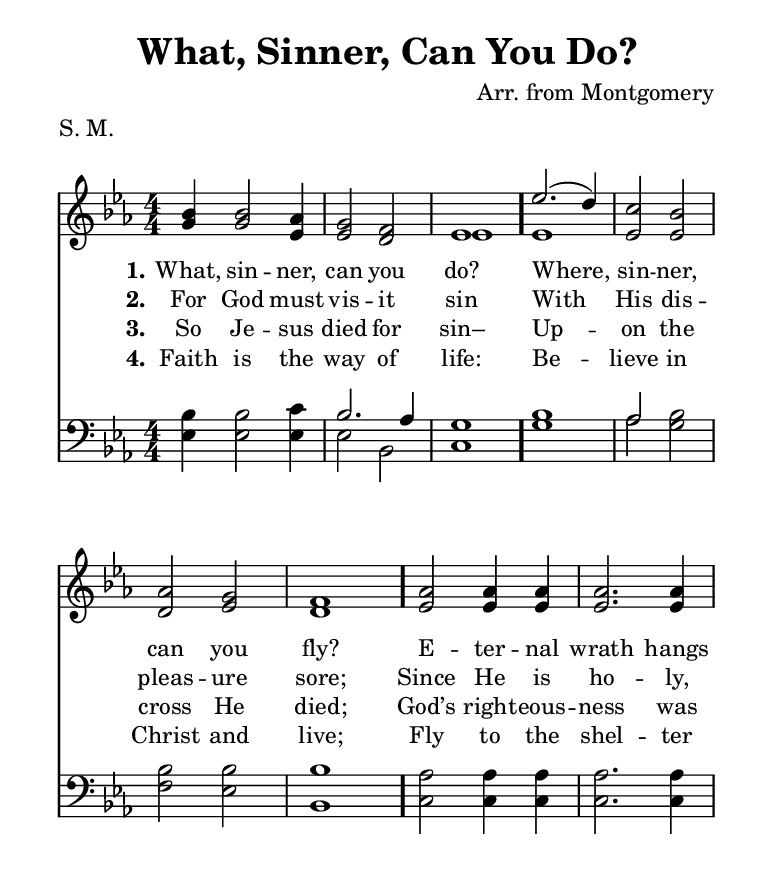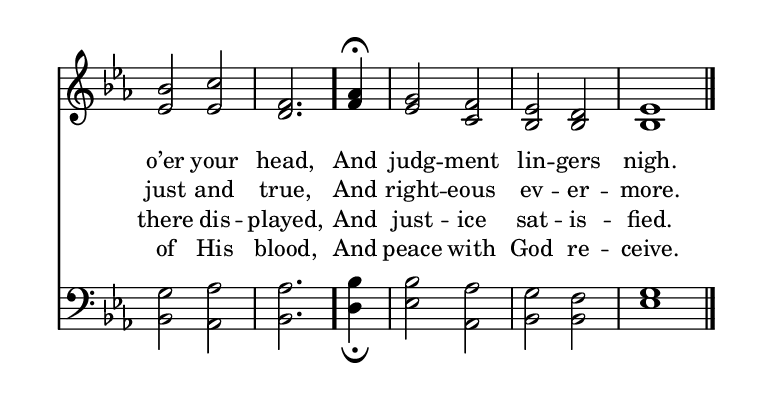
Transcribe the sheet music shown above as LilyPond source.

\include "common/global.ily"
\paper {
  \include "common/paper.ily"
  ragged-bottom = ##t
  system-system-spacing.padding = 8
}

\header{
  %gospel
  hymnnumber = "280"
  title = "What, Sinner, Can You Do?"
  tunename = "London"
  meter = "S. M."
  poet = ""
  composer = "Arr. from Montgomery"
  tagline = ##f
}

ta = { \tempo 4=140 }
tb = { \tempo 4=70 }

global = {
  \include "common/overrides.ily"
  \override Staff.TimeSignature.style = #'numbered
  \time 4/4
  \override Score.MetronomeMark.transparent = ##t % hide all fermata changes too
  \ta
  \key ees \major
  \autoBeamOff
}

notesSoprano = {
\global
\relative c'' {

  bes4 bes2 aes4 | g2 f | ees1 |
  ees'2.( d4) | c2 bes | aes g | f1 |
  aes2 aes4 aes | aes2. aes4 | bes2 c | f,2.
  \tb aes4\fermata \ta | g2 f | ees d | ees1 |

  \bar "|."

}
}

notesAlto = {
\global
\relative e' {

  g4 g2 ees4 | ees2 d | ees1 |
  ees1 | ees2 ees | d ees | d1 |
  ees2 ees4 ees | ees2. ees4 | ees2 ees | d2.
  f4 | ees2 c | bes bes | bes1 |

}
}

notesTenor = {
\global
\relative a {

  bes4 bes2 c4 | bes2. aes4 | g1 |
  bes1 | aes2 bes | bes bes | bes1 |
  aes2 aes4 aes | aes2. aes4 | g2 aes | aes2.
  bes4 | bes2 aes | g f | g1 |

}
}

notesBass = {
\global
\relative f {

  ees4 ees2 ees4 | ees2 bes | c1 |
  g'1 | aes2 g | f ees | bes1 |
  c2 c4 c | c2. c4 | bes2 aes | bes2.
  d4_\fermata | ees2 aes, | bes bes | ees1

}
}

wordsA = \lyricmode {
\set stanza = "1."

What, sin -- ner, can you do? \bar "."
Where, sin -- ner, can you fly? \bar "."
E -- ter -- nal wrath hangs o’er your head, \bar "."
And judg -- ment lin -- gers nigh. \bar "."

}

wordsB = \lyricmode {
\set stanza = "2."

For God must vis -- it sin
With His dis -- pleas -- ure sore;
Since He is ho -- ly, just and true,
And right -- eous ev -- er -- more.

}

wordsC = \lyricmode {
\set stanza = "3."

So Je -- sus died for sin–
Up -- on the cross He died;
God’s right -- eous -- ness was there dis -- played,
And just -- ice sat -- is -- fied.

}

wordsD = \lyricmode {
\set stanza = "4."

Faith is the way of life:
Be -- lieve in Christ and live;
Fly to the shel -- ter of His blood,
And peace with God re -- ceive.

}

\score {
  \context ChoirStaff <<
    \context Staff = upper <<
      \set Staff.autoBeaming = ##f
      \set ChoirStaff.systemStartDelimiter = #'SystemStartBar
      \set ChoirStaff.printPartCombineTexts = ##f
      \partcombine #'(2 . 9) \notesSoprano \notesAlto
      \context NullVoice = sopranos { \voiceOne << \notesSoprano >> }
      \context NullVoice = altos { \voiceTwo << \notesAlto >> }
      \context Lyrics = one   \lyricsto sopranos \wordsA
      \context Lyrics = two   \lyricsto sopranos \wordsB
      \context Lyrics = three \lyricsto sopranos \wordsC
      \context Lyrics = four  \lyricsto sopranos \wordsD
    >>
    \context Staff = men <<
      \set Staff.autoBeaming = ##f
      \clef bass
      \set ChoirStaff.printPartCombineTexts = ##f
      \partcombine #'(2 . 9) \notesTenor \notesBass
      \context NullVoice = tenors { \voiceOne << \notesTenor >> }
      \context NullVoice = basses { \voiceTwo << \notesBass >> }
    >>
  >>
  \layout {
    \include "common/layout.ily"
  }
  \midi{
    \include "common/midi.ily"
  }
}

\version "2.19.49"  % necessary for upgrading to future LilyPond versions.

% vi:set et ts=2 sw=2 ai nocindent syntax=lilypond:
